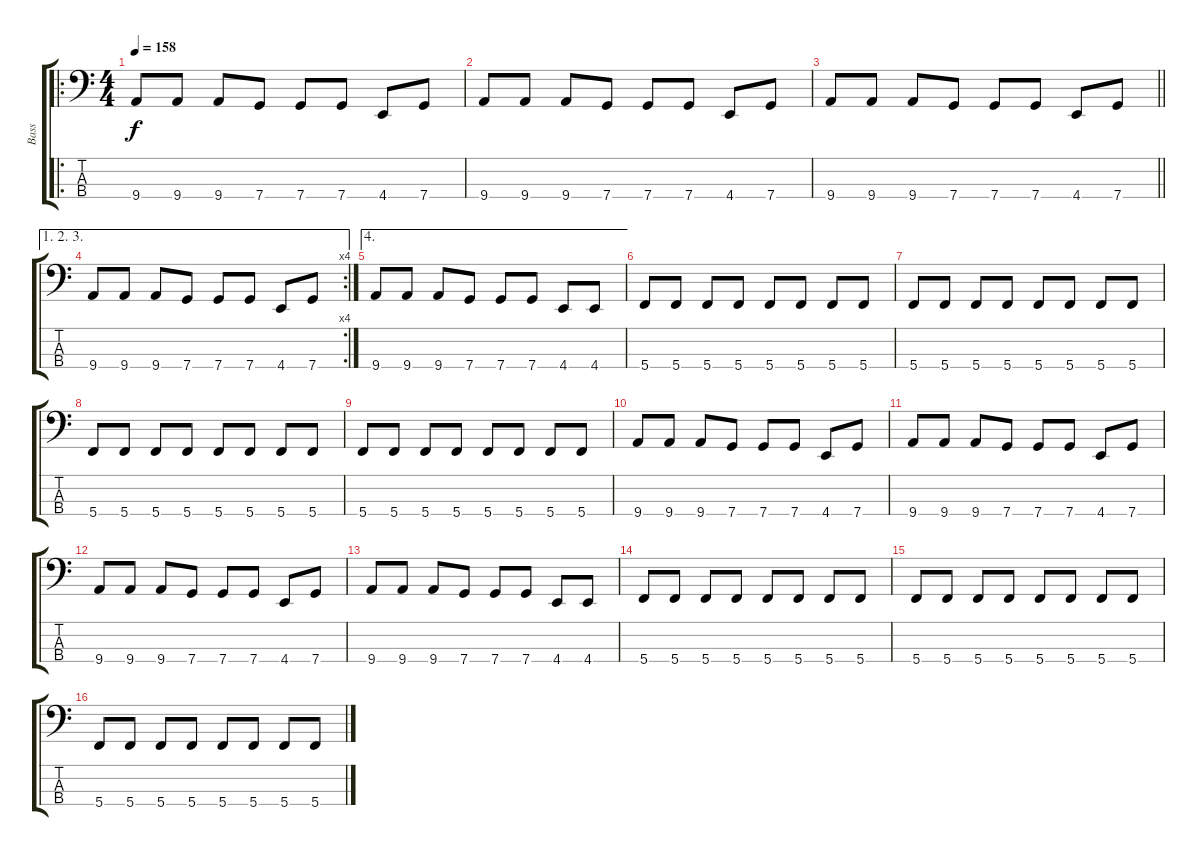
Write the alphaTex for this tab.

\track ("Bass" "Bass") {instrument electricbassfinger}
\staff {score tabs}
\tuning (G2 C2 G1 C1) {hide}
\ro
\ts (4 4)
\tempo 158
\clef f4
\ks c
9.4.8{dy f} 9.4.8 9.4.8 7.4.8 7.4.8 7.4.8 4.4.8 7.4.8 |
9.4.8 9.4.8 9.4.8 7.4.8 7.4.8 7.4.8 4.4.8 7.4.8 |
\barLineRight lightlight
9.4.8 9.4.8 9.4.8 7.4.8 7.4.8 7.4.8 4.4.8 7.4.8 |
\ae (1 2 3)
\rc 4
9.4.8 9.4.8 9.4.8 7.4.8 7.4.8 7.4.8 4.4.8 7.4.8 |
\ae 4
9.4.8 9.4.8 9.4.8 7.4.8 7.4.8 7.4.8 4.4.8 4.4.8 |
5.4.8 5.4.8 5.4.8 5.4.8 5.4.8 5.4.8 5.4.8 5.4.8 |
5.4.8 5.4.8 5.4.8 5.4.8 5.4.8 5.4.8 5.4.8 5.4.8 |
5.4.8 5.4.8 5.4.8 5.4.8 5.4.8 5.4.8 5.4.8 5.4.8 |
5.4.8 5.4.8 5.4.8 5.4.8 5.4.8 5.4.8 5.4.8 5.4.8 |
9.4.8 9.4.8 9.4.8 7.4.8 7.4.8 7.4.8 4.4.8 7.4.8 |
9.4.8 9.4.8 9.4.8 7.4.8 7.4.8 7.4.8 4.4.8 7.4.8 |
9.4.8 9.4.8 9.4.8 7.4.8 7.4.8 7.4.8 4.4.8 7.4.8 |
9.4.8 9.4.8 9.4.8 7.4.8 7.4.8 7.4.8 4.4.8 4.4.8 |
5.4.8 5.4.8 5.4.8 5.4.8 5.4.8 5.4.8 5.4.8 5.4.8 |
5.4.8 5.4.8 5.4.8 5.4.8 5.4.8 5.4.8 5.4.8 5.4.8 |
5.4.8 5.4.8 5.4.8 5.4.8 5.4.8 5.4.8 5.4.8 5.4.8
